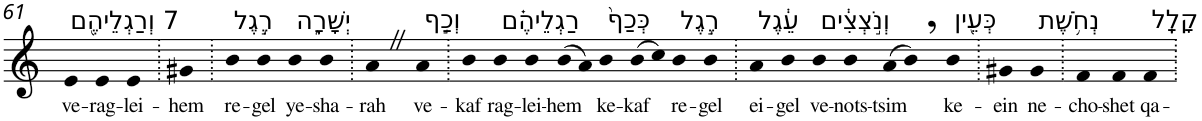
**kern	**text
*part1	*part1
*staff1	*staff1
*I"Piano	*
*I'Pno	*
!!LO:PB:g=z
*clefG2	*
*k[]	*
=61	=61
!LO:TX:a:t=7 וְרַגְלֵיהֶ֖ם	!
!	!LO:LY:b
4e	ve-
!	!LO:LY:b
4e	-rag-
!	!LO:LY:b
4e	-lei-
=62.	=62.
!	!LO:LY:b
4g#X	-hem
=63.	=63.
!LO:TX:a:t=רֶ֣גֶל	!
!	!LO:LY:b
4b	re-
!	!LO:LY:b
4b	-gel
!LO:TX:a:t=יְשָׁרָ֑ה	!
!	!LO:LY:b
4b	ye-
!	!LO:LY:b
4b	-sha-
=64.	=64.
!	!LO:LY:b
4aZ	-rah
!LO:TX:a:t=וְכַ֣ף	!
!	!LO:LY:b
4a	ve-
=65.	=65.
!	!LO:LY:b
4b	-kaf
!LO:TX:a:t=רַגְלֵיהֶ֗ם	!
!	!LO:LY:b
4b	rag-
!	!LO:LY:b
4b	-lei-
!	!LO:LY:b
(>8b	-hem
8a)	.
!LO:TX:a:t=כְּכַף֙	!
!	!LO:LY:b
4b	ke-
!	!LO:LY:b
(>8b	-kaf
8cc)	.
!LO:TX:a:t=רֶ֣גֶל	!
!	!LO:LY:b
4b	re-
!	!LO:LY:b
4b	-gel
=66.	=66.
!LO:TX:a:t=עֵ֔גֶל	!
!	!LO:LY:b
4a	ei-
!	!LO:LY:b
4b	-gel
!LO:TX:a:t=וְנֹ֣צְצִ֔ים	!
!	!LO:LY:b
4b	ve-
!	!LO:LY:b
4b	-nots-
!	!LO:LY:b
(>8a	-tsim
8b,)	.
!LO:TX:a:t=כְּעֵ֖ין	!
!	!LO:LY:b
4b	ke-
=67.	=67.
!	!LO:LY:b
4g#X	-ein
!LO:TX:a:t=נְחֹ֥שֶׁת	!
!	!LO:LY:b
4g#	ne-
=68.	=68.
!	!LO:LY:b
4f	-cho-
!	!LO:LY:b
4f	-shet
!LO:TX:a:t=קָלָֽל	!
!	!LO:LY:b
4f	qa-
=.	=.
*-	*-
